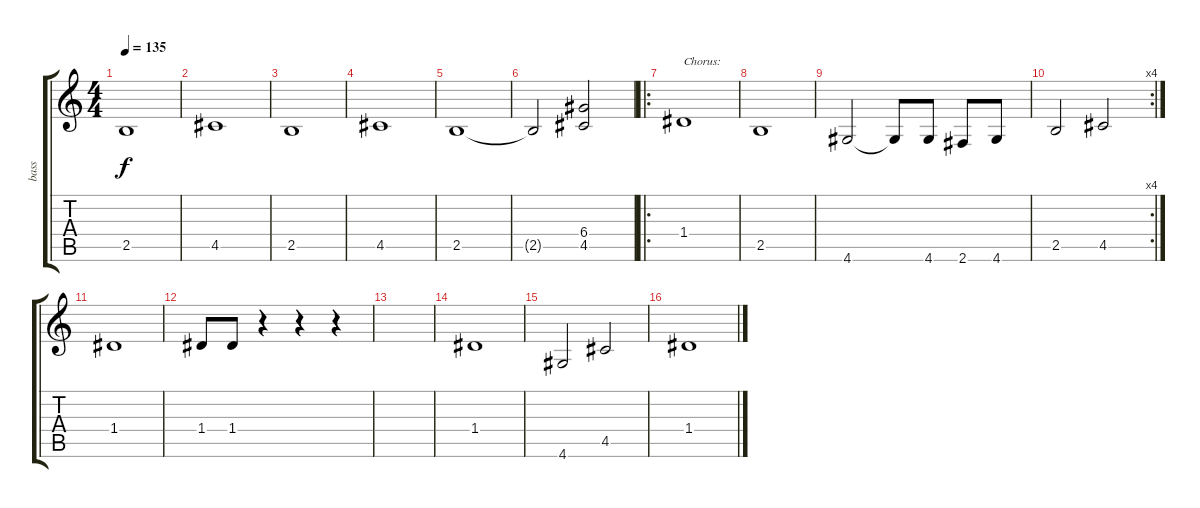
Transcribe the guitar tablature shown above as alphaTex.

\track ("bass" "bass") {instrument electricbassfinger}
\staff {score tabs}
\tuning (E4 B3 G3 D3 A2 E2) {hide}
\ts (4 4)
\tempo 135
\clef g2
\ks c
2.5.1{dy f} |
4.5.1 |
2.5.1 |
4.5.1 |
2.5.1 |
2.5{t}.2 (6.4 4.5).2 |
\ro
1.4.1{txt "Chorus:"} |
2.5.1 |
4.6.2 4.6{t}.8 4.6.8 2.6.8 4.6.8 |
\rc 4
2.5.2 4.5.2 |
1.4.1 |
1.4.8 1.4.8 r.4 r.4 r.4 |
|
1.4.1 |
4.6.2 4.5.2 |
1.4.1
